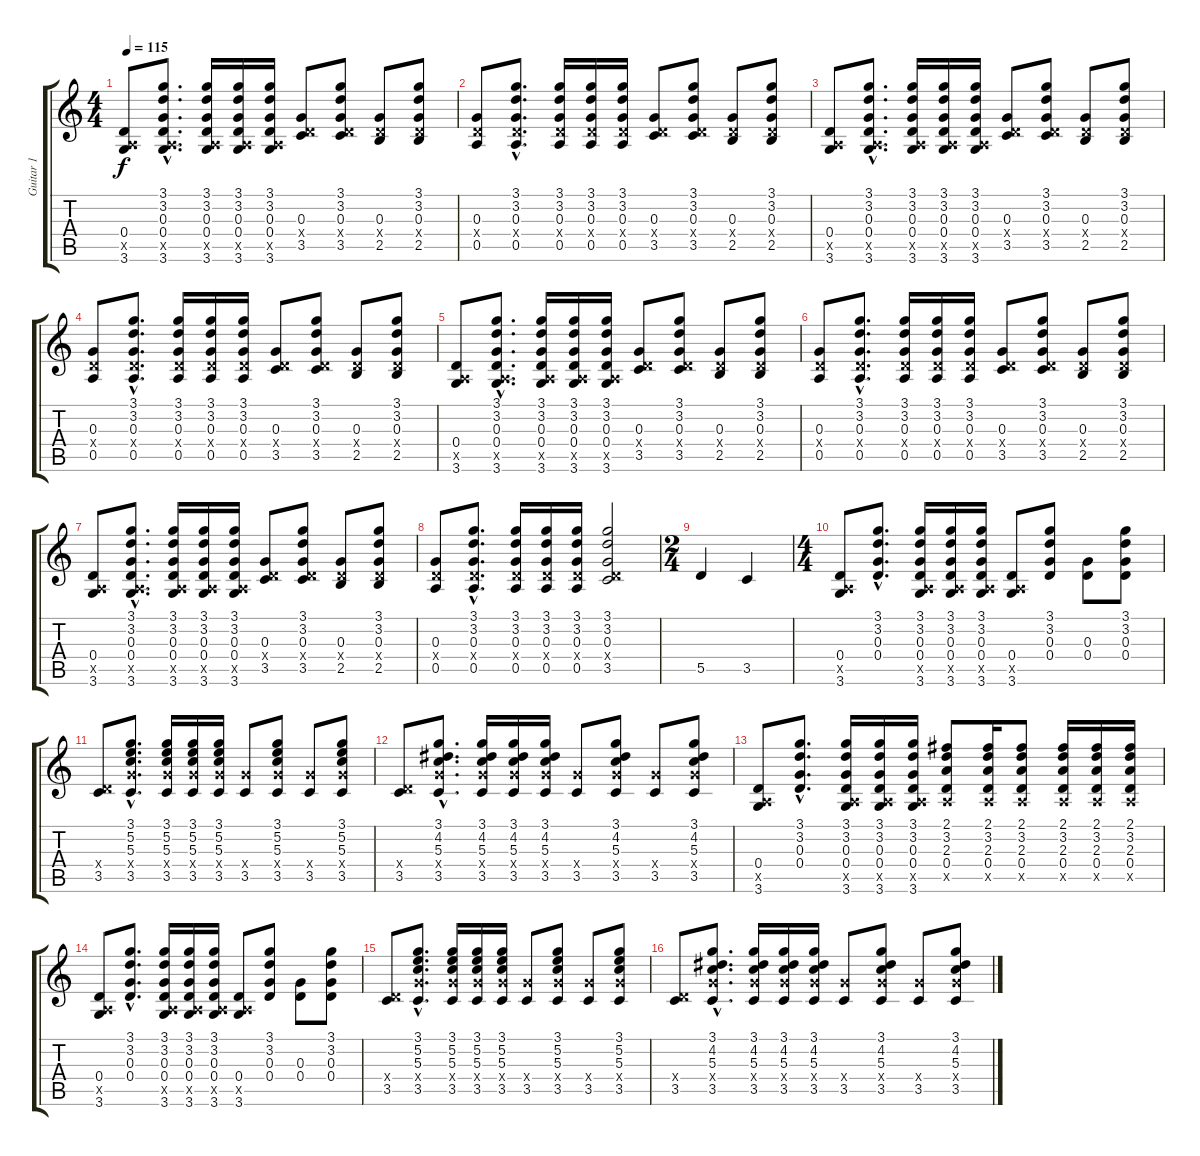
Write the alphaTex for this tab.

\track ("Guitar 1" "Guitar 1") {instrument distortionguitar}
\staff {score tabs}
\tuning (E4 B3 G3 D3 A2 E2) {hide}
\ts (4 4)
\tempo 115
\clef g2
\ks c
(0.4 0.5{x} 3.6).8{dy f instrument distortionguitar} (3.1{hac} 3.2{hac} 0.3{hac} 0.4{hac} 0.5{hac x} 3.6{hac}).8{d} (3.1 3.2 0.3 0.4 0.5{x} 3.6).16 (3.1 3.2 0.3 0.4 0.5{x} 3.6).16 (3.1 3.2 0.3 0.4 0.5{x} 3.6).16 (0.3 0.4{x} 3.5).8 (3.1 3.2 0.3 0.4{x} 3.5).8 (0.3 0.4{x} 2.5).8 (3.1 3.2 0.3 0.4{x} 2.5).8 |
(0.3 0.4{x} 0.5).8 (3.1{hac} 3.2{hac} 0.3{hac} 0.4{hac x} 0.5{hac}).8{d} (3.1 3.2 0.3 0.4{x} 0.5).16 (3.1 3.2 0.3 0.4{x} 0.5).16 (3.1 3.2 0.3 0.4{x} 0.5).16 (0.3 0.4{x} 3.5).8 (3.1 3.2 0.3 0.4{x} 3.5).8 (0.3 0.4{x} 2.5).8 (3.1 3.2 0.3 0.4{x} 2.5).8 |
(0.4 0.5{x} 3.6).8 (3.1{hac} 3.2{hac} 0.3{hac} 0.4{hac} 0.5{hac x} 3.6{hac}).8{d} (3.1 3.2 0.3 0.4 0.5{x} 3.6).16 (3.1 3.2 0.3 0.4 0.5{x} 3.6).16 (3.1 3.2 0.3 0.4 0.5{x} 3.6).16 (0.3 0.4{x} 3.5).8 (3.1 3.2 0.3 0.4{x} 3.5).8 (0.3 0.4{x} 2.5).8 (3.1 3.2 0.3 0.4{x} 2.5).8 |
(0.3 0.4{x} 0.5).8 (3.1{hac} 3.2{hac} 0.3{hac} 0.4{hac x} 0.5{hac}).8{d} (3.1 3.2 0.3 0.4{x} 0.5).16 (3.1 3.2 0.3 0.4{x} 0.5).16 (3.1 3.2 0.3 0.4{x} 0.5).16 (0.3 0.4{x} 3.5).8 (3.1 3.2 0.3 0.4{x} 3.5).8 (0.3 0.4{x} 2.5).8 (3.1 3.2 0.3 0.4{x} 2.5).8 |
(0.4 0.5{x} 3.6).8 (3.1{hac} 3.2{hac} 0.3{hac} 0.4{hac} 0.5{hac x} 3.6{hac}).8{d} (3.1 3.2 0.3 0.4 0.5{x} 3.6).16 (3.1 3.2 0.3 0.4 0.5{x} 3.6).16 (3.1 3.2 0.3 0.4 0.5{x} 3.6).16 (0.3 0.4{x} 3.5).8 (3.1 3.2 0.3 0.4{x} 3.5).8 (0.3 0.4{x} 2.5).8 (3.1 3.2 0.3 0.4{x} 2.5).8 |
(0.3 0.4{x} 0.5).8 (3.1{hac} 3.2{hac} 0.3{hac} 0.4{hac x} 0.5{hac}).8{d} (3.1 3.2 0.3 0.4{x} 0.5).16 (3.1 3.2 0.3 0.4{x} 0.5).16 (3.1 3.2 0.3 0.4{x} 0.5).16 (0.3 0.4{x} 3.5).8 (3.1 3.2 0.3 0.4{x} 3.5).8 (0.3 0.4{x} 2.5).8 (3.1 3.2 0.3 0.4{x} 2.5).8 |
(0.4 0.5{x} 3.6).8 (3.1{hac} 3.2{hac} 0.3{hac} 0.4{hac} 0.5{hac x} 3.6{hac}).8{d} (3.1 3.2 0.3 0.4 0.5{x} 3.6).16 (3.1 3.2 0.3 0.4 0.5{x} 3.6).16 (3.1 3.2 0.3 0.4 0.5{x} 3.6).16 (0.3 0.4{x} 3.5).8 (3.1 3.2 0.3 0.4{x} 3.5).8 (0.3 0.4{x} 2.5).8 (3.1 3.2 0.3 0.4{x} 2.5).8 |
(0.3 0.4{x} 0.5).8 (3.1{hac} 3.2{hac} 0.3{hac} 0.4{hac x} 0.5{hac}).8{d} (3.1 3.2 0.3 0.4{x} 0.5).16 (3.1 3.2 0.3 0.4{x} 0.5).16 (3.1 3.2 0.3 0.4{x} 0.5).16 (3.1 3.2 0.3 0.4{x} 3.5).2 |
\ts (2 4)
5.5.4 3.5.4 |
\ts (4 4)
(0.4 0.5{x} 3.6).8 (3.1{hac} 3.2{hac} 0.3{hac} 0.4{hac}).8{d} (3.1 3.2 0.3 0.4 0.5{x} 3.6).16 (3.1 3.2 0.3 0.4 0.5{x} 3.6).16 (3.1 3.2 0.3 0.4 0.5{x} 3.6).16 (0.4 0.5{x} 3.6).8 (3.1 3.2 0.3 0.4).8 (0.3 0.4).8 (3.1 3.2 0.3 0.4).8 |
(0.4{x} 3.5).8 (3.1{hac} 5.2{hac} 5.3{hac} 5.4{hac x} 3.5{hac}).8{d} (3.1 5.2 5.3 5.4{x} 3.5).16 (3.1 5.2 5.3 5.4{x} 3.5).16 (3.1 5.2 5.3 5.4{x} 3.5).16 (5.4{x} 3.5).8 (3.1 5.2 5.3 5.4{x} 3.5).8 (5.4{x} 3.5).8 (3.1 5.2 5.3 5.4{x} 3.5).8 |
(0.4{x} 3.5).8 (3.1{hac} 4.2{hac} 5.3{hac} 5.4{hac x} 3.5{hac}).8{d} (3.1 4.2 5.3 5.4{x} 3.5).16 (3.1 4.2 5.3 5.4{x} 3.5).16 (3.1 4.2 5.3 5.4{x} 3.5).16 (5.4{x} 3.5).8 (3.1 4.2 5.3 5.4{x} 3.5).8 (5.4{x} 3.5).8 (3.1 4.2 5.3 5.4{x} 3.5).8 |
(0.4 0.5{x} 3.6).8 (3.1{hac} 3.2{hac} 0.3{hac} 0.4{hac}).8{d} (3.1 3.2 0.3 0.4 0.5{x} 3.6).16 (3.1 3.2 0.3 0.4 0.5{x} 3.6).16 (3.1 3.2 0.3 0.4 0.5{x} 3.6).16 (2.1 3.2 2.3 0.4 0.5{x}).8 (2.1 3.2 2.3 0.4 0.5{x}).16 (2.1 3.2 2.3 0.4 0.5{x}).8 (2.1 3.2 2.3 0.4 0.5{x}).16 (2.1 3.2 2.3 0.4 0.5{x}).16 (2.1 3.2 2.3 0.4 0.5{x}).16 |
(0.4 0.5{x} 3.6).8 (3.1{hac} 3.2{hac} 0.3{hac} 0.4{hac}).8{d} (3.1 3.2 0.3 0.4 0.5{x} 3.6).16 (3.1 3.2 0.3 0.4 0.5{x} 3.6).16 (3.1 3.2 0.3 0.4 0.5{x} 3.6).16 (0.4 0.5{x} 3.6).8 (3.1 3.2 0.3 0.4).8 (0.3 0.4).8 (3.1 3.2 0.3 0.4).8 |
(0.4{x} 3.5).8 (3.1{hac} 5.2{hac} 5.3{hac} 5.4{hac x} 3.5{hac}).8{d} (3.1 5.2 5.3 5.4{x} 3.5).16 (3.1 5.2 5.3 5.4{x} 3.5).16 (3.1 5.2 5.3 5.4{x} 3.5).16 (5.4{x} 3.5).8 (3.1 5.2 5.3 5.4{x} 3.5).8 (5.4{x} 3.5).8 (3.1 5.2 5.3 5.4{x} 3.5).8 |
(0.4{x} 3.5).8 (3.1{hac} 4.2{hac} 5.3{hac} 5.4{hac x} 3.5{hac}).8{d} (3.1 4.2 5.3 5.4{x} 3.5).16 (3.1 4.2 5.3 5.4{x} 3.5).16 (3.1 4.2 5.3 5.4{x} 3.5).16 (5.4{x} 3.5).8 (3.1 4.2 5.3 5.4{x} 3.5).8 (5.4{x} 3.5).8 (3.1 4.2 5.3 5.4{x} 3.5).8
